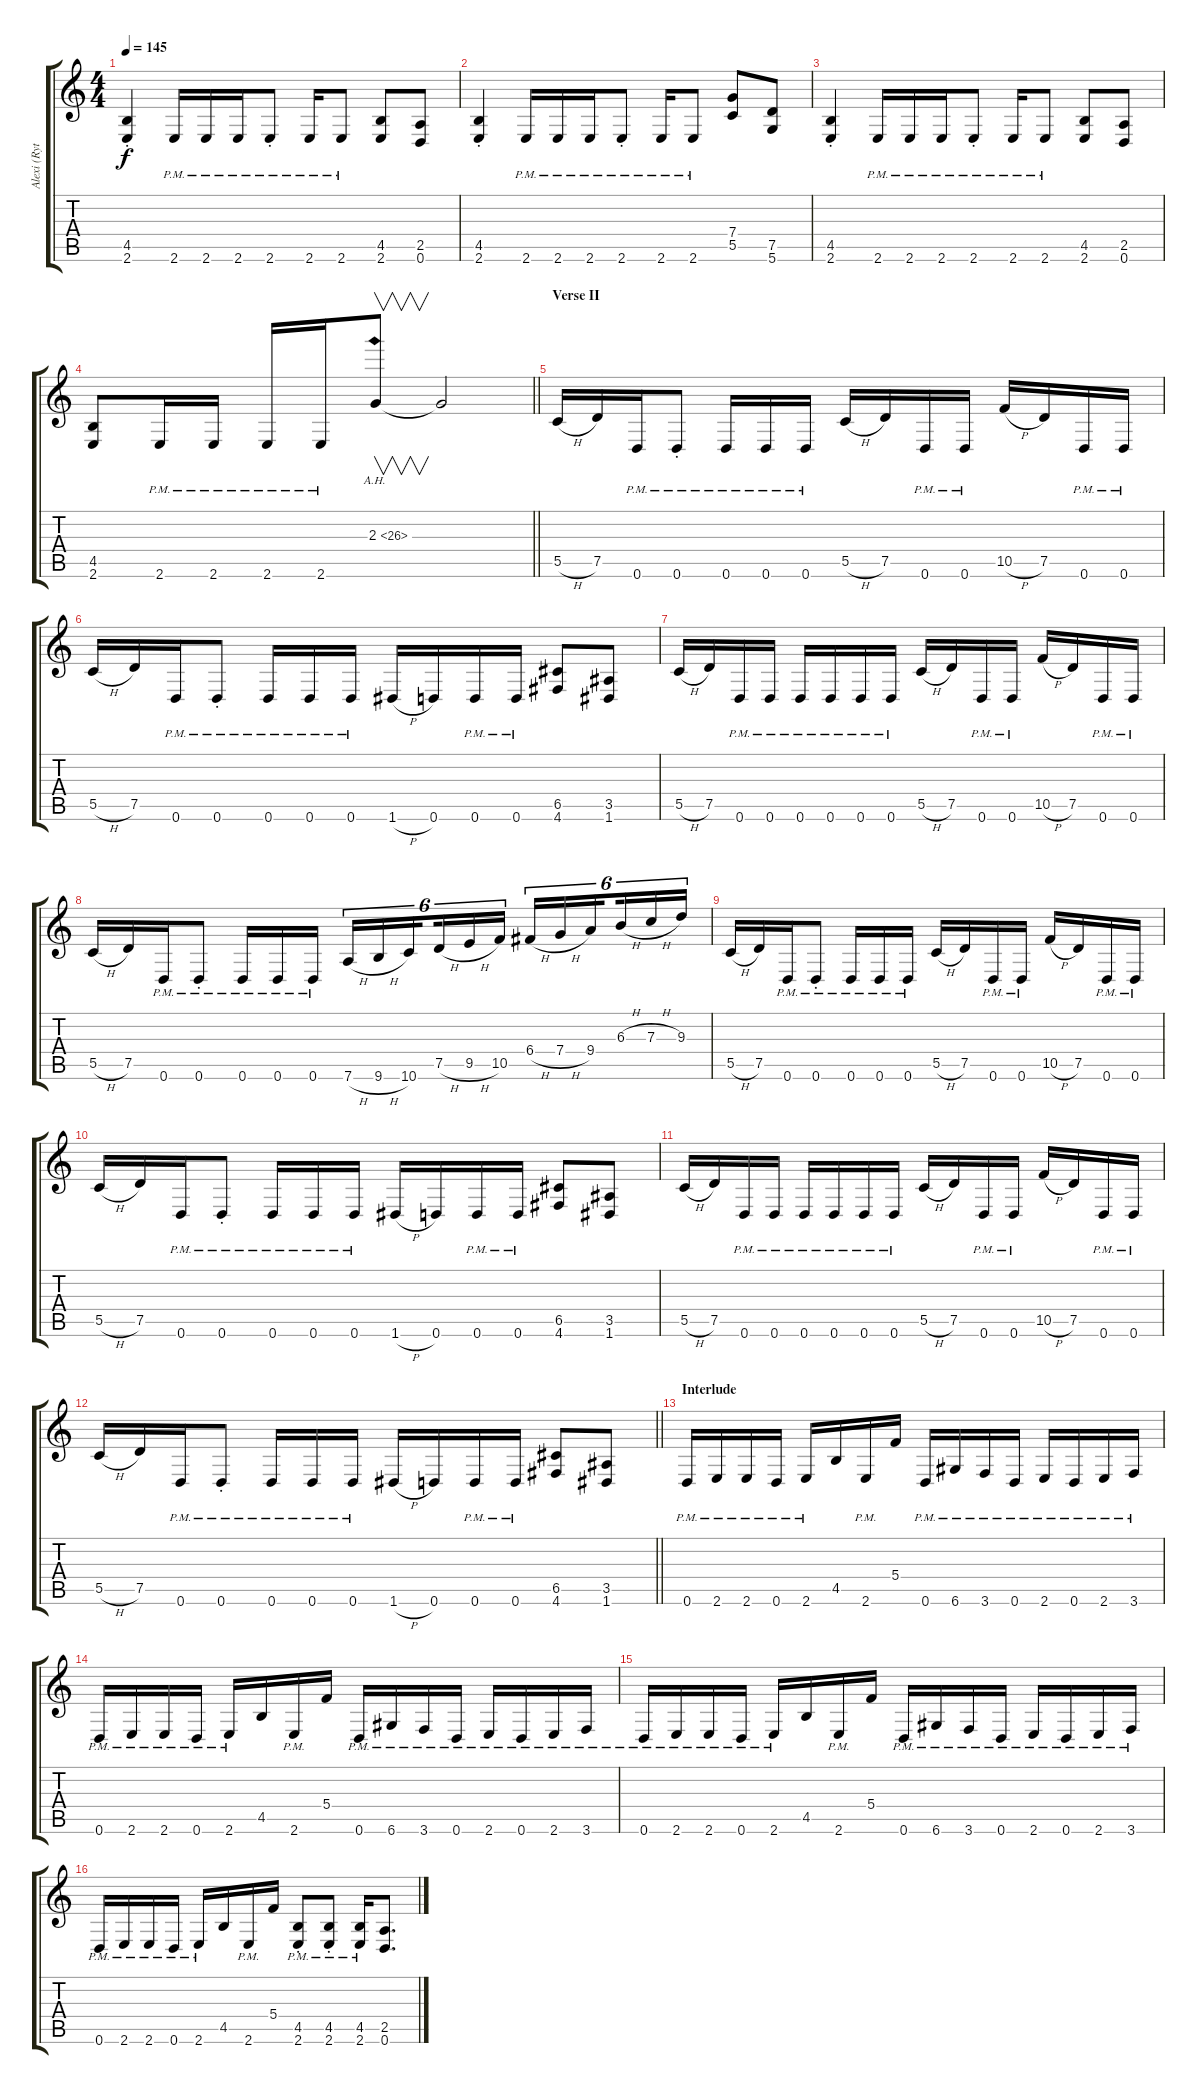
\track ("Alexi (Rythm Guitar)" "Alexi (Ryt") {instrument distortionguitar}
\staff {score tabs}
\tuning (D4 A3 F3 C3 G2 D2) {hide}
\ts (4 4)
\tempo 145
\clef g2
\ks c
(4.5{st} 2.6{st}).4{dy f volume 13} 2.6{pm}.16 2.6{pm}.16 2.6{pm}.16 2.6{pm st}.8 2.6{pm}.16 2.6{pm}.8 (4.5 2.6).8 (2.5 0.6).8 |
(4.5{st} 2.6{st}).4 2.6{pm}.16 2.6{pm}.16 2.6{pm}.16 2.6{pm st}.8 2.6{pm}.16 2.6{pm}.8 (7.4 5.5).8 (7.5 5.6).8 |
(4.5{st} 2.6{st}).4 2.6{pm}.16 2.6{pm}.16 2.6{pm}.16 2.6{pm st}.8 2.6{pm}.16 2.6{pm}.8 (4.5 2.6).8 (2.5 0.6).8 |
\barLineRight lightlight
(4.5 2.6).8 2.6{pm}.16 2.6{pm}.16 2.6{pm}.16 2.6{pm}.16 2.3{ah 24}.8{v volume 11} 2.3{t}.2 |
\section ("" "Verse II")
5.5{h}.16{volume 13 balance 2 instrument distortionguitar} 7.5.16 0.6{pm}.16 0.6{pm st}.8 0.6{pm}.16 0.6{pm}.16 0.6{pm}.16 5.5{h}.16 7.5.16 0.6{pm}.16 0.6{pm}.16 10.5{h}.16 7.5.16 0.6{pm}.16 0.6{pm}.16 |
5.5{h}.16 7.5.16 0.6{pm}.16 0.6{pm st}.8 0.6{pm}.16 0.6{pm}.16 0.6{pm}.16 1.6{h}.16 0.6.16 0.6{pm}.16 0.6{pm}.16 (6.5 4.6).8 (3.5 1.6).8 |
5.5{h}.16 7.5.16 0.6{pm}.16 0.6{pm}.16 0.6{pm}.16 0.6{pm}.16 0.6{pm}.16 0.6{pm}.16 5.5{h}.16 7.5.16 0.6{pm}.16 0.6{pm}.16 10.5{h}.16 7.5.16 0.6{pm}.16 0.6{pm}.16 |
5.5{h}.16 7.5.16 0.6{pm}.16 0.6{pm st}.8 0.6{pm}.16 0.6{pm}.16 0.6{pm}.16 7.6{h}.16{tu (6 4) volume 14} 9.6{h}.16{tu (6 4)} 10.6.16{tu (6 4) beam splitsecondary} 7.5{h}.16{tu (6 4)} 9.5{h}.16{tu (6 4)} 10.5.16{tu (6 4)} 6.4{h}.16{tu (6 4)} 7.4{h}.16{tu (6 4)} 9.4.16{tu (6 4) beam splitsecondary} 6.3{h}.16{tu (6 4)} 7.3{h}.16{tu (6 4)} 9.3.16{tu (6 4)} |
5.5{h}.16{volume 13 balance 2 instrument distortionguitar} 7.5.16 0.6{pm}.16 0.6{pm st}.8 0.6{pm}.16 0.6{pm}.16 0.6{pm}.16 5.5{h}.16 7.5.16 0.6{pm}.16 0.6{pm}.16 10.5{h}.16 7.5.16 0.6{pm}.16 0.6{pm}.16 |
5.5{h}.16 7.5.16 0.6{pm}.16 0.6{pm st}.8 0.6{pm}.16 0.6{pm}.16 0.6{pm}.16 1.6{h}.16 0.6.16 0.6{pm}.16 0.6{pm}.16 (6.5 4.6).8 (3.5 1.6).8 |
5.5{h}.16 7.5.16 0.6{pm}.16 0.6{pm}.16 0.6{pm}.16 0.6{pm}.16 0.6{pm}.16 0.6{pm}.16 5.5{h}.16 7.5.16 0.6{pm}.16 0.6{pm}.16 10.5{h}.16 7.5.16 0.6{pm}.16 0.6{pm}.16 |
\barLineRight lightlight
5.5{h}.16 7.5.16 0.6{pm}.16 0.6{pm st}.8 0.6{pm}.16 0.6{pm}.16 0.6{pm}.16 1.6{h}.16 0.6.16 0.6{pm}.16 0.6{pm}.16 (6.5 4.6).8 (3.5 1.6).8 |
\section ("" "Interlude")
0.6{pm}.16{volume 14 balance 3 instrument distortionguitar} 2.6{pm}.16 2.6{pm}.16 0.6{pm}.16 2.6{pm}.16 4.5.16 2.6{pm}.16 5.4.16 0.6{pm}.16 6.6{pm}.16 3.6{pm}.16 0.6{pm}.16 2.6{pm}.16 0.6{pm}.16 2.6{pm}.16 3.6{pm}.16 |
0.6{pm}.16 2.6{pm}.16 2.6{pm}.16 0.6{pm}.16 2.6{pm}.16 4.5.16 2.6{pm}.16 5.4.16 0.6{pm}.16 6.6{pm}.16 3.6{pm}.16 0.6{pm}.16 2.6{pm}.16 0.6{pm}.16 2.6{pm}.16 3.6{pm}.16 |
0.6{pm}.16 2.6{pm}.16 2.6{pm}.16 0.6{pm}.16 2.6{pm}.16 4.5.16 2.6{pm}.16 5.4.16 0.6{pm}.16 6.6{pm}.16 3.6{pm}.16 0.6{pm}.16 2.6{pm}.16 0.6{pm}.16 2.6{pm}.16 3.6{pm}.16 |
0.6{pm}.16 2.6{pm}.16 2.6{pm}.16 0.6{pm}.16 2.6{pm}.16 4.5.16 2.6{pm}.16 5.4.16 (4.5{pm st} 2.6{pm st}).8 (4.5{pm st} 2.6{pm st}).8 (4.5{pm} 2.6{pm}).16 (2.5 0.6).8{d}
